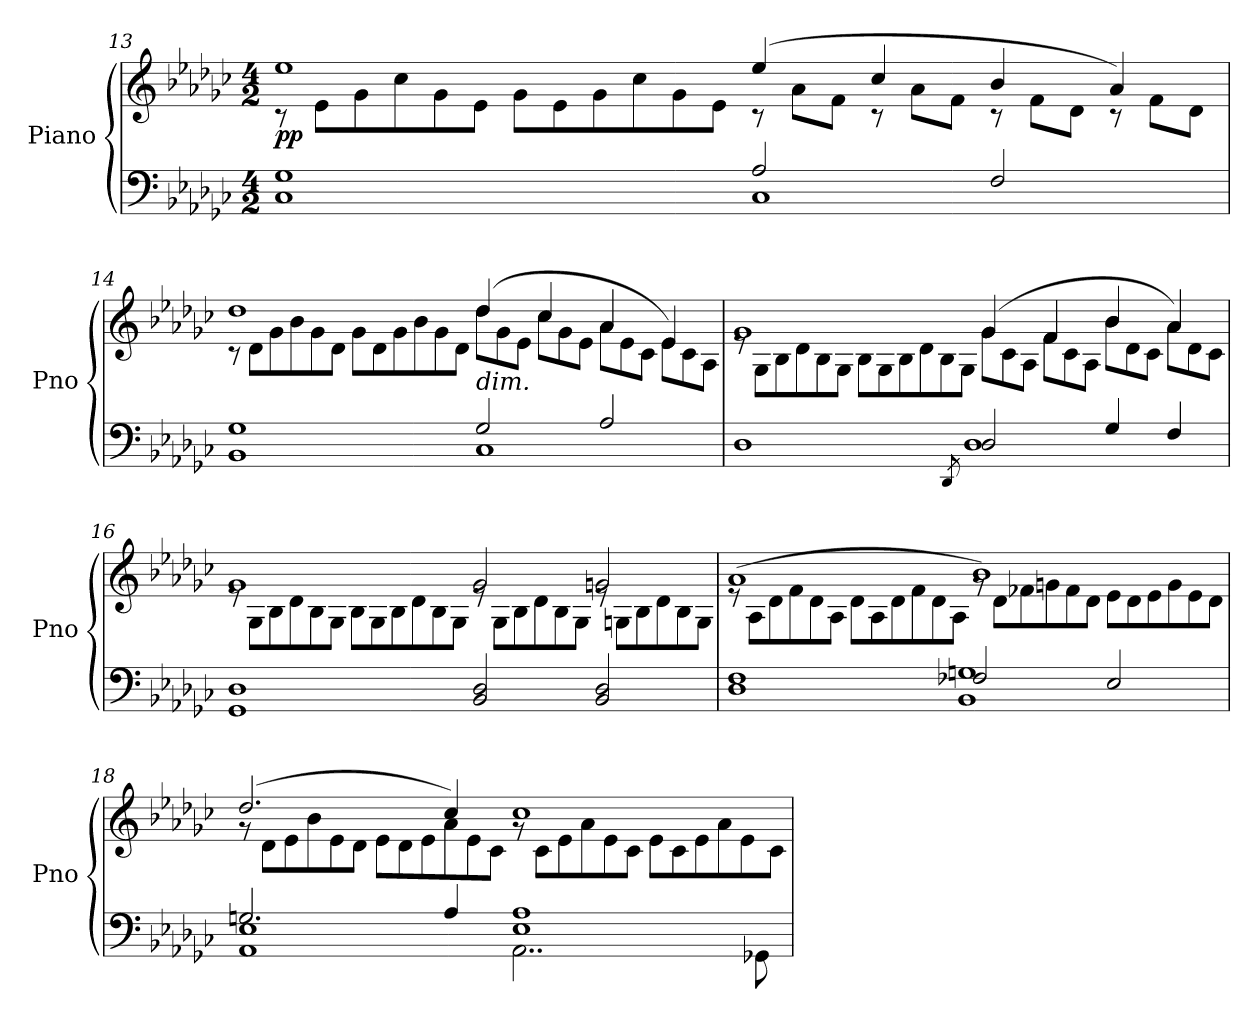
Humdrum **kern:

**kern	**kern	**dynam
*part1	*part1	*part1
*staff2	*staff1	*staff1/2
*I"Piano	*	*
*I'Pno	*	*
!!LO:LB:g=z
*clefF4	*clefG2	*
*k[b-e-a-d-g-c-]	*k[b-e-a-d-g-c-]	*
*M4/2	*M4/2	*
=13	=13	=13
*^	*^	*
*	*	*	*Xtuplet	*
!	!	!	!	!LO:DY:b
1C- 1G-	1ryy	1ee-	12r	pp
.	.	.	12e-\L	.
.	.	.	12g-\	.
.	.	.	12cc-\	.
.	.	.	12g-\	.
.	.	.	12e-\J	.
.	.	.	12g-\L	.
.	.	.	12e-\	.
.	.	.	12g-\	.
.	.	.	12cc-\	.
.	.	.	12g-\	.
.	.	.	12e-\J	.
2A-/	1C-	(4ee-/	12r	.
.	.	.	12a-\L	.
.	.	.	12f\J	.
.	.	4cc-/	12r	.
.	.	.	12a-\L	.
.	.	.	12f\J	.
2F/	.	4b-/	12r	.
.	.	.	12f\L	.
.	.	.	12d-\J	.
.	.	4a-/)	12r	.
.	.	.	12f\L	.
.	.	.	12d-\J	.
=14	=14	=14	=14	=14
1BB- 1G-	1ryy	1dd-	12r	.
.	.	.	12d-\L	.
.	.	.	12g-\	.
.	.	.	12b-\	.
.	.	.	12g-\	.
.	.	.	12d-\J	.
.	.	.	12g-\L	.
.	.	.	12d-\	.
.	.	.	12g-\	.
.	.	.	12b-\	.
.	.	.	12g-\	.
.	.	.	12d-\J	.
!	!	!LO:TX:b:i:t=dim.	!	!
2G-/	1C-	(4dd-/	12dd-\L	.
.	.	.	12g-\	.
.	.	.	12e-\J	.
.	.	4cc-/	12cc-\L	.
.	.	.	12g-\	.
.	.	.	12e-\J	.
2A-/	.	4a-/	12a-\L	.
.	.	.	12e-\	.
.	.	.	12c-\J	.
.	.	4e-/)	12e-\L	.
.	.	.	12c-\	.
.	.	.	12A-\J	.
!!LO:LB:g=z	!!
=15	=15	=15	=15	=15
1D-	1ryy	1g-	12re	.
.	.	.	12G-\L	.
.	.	.	12B-\	.
.	.	.	12d-\	.
.	.	.	12B-\	.
.	.	.	12G-\J	.
.	.	.	12B-\L	.
.	.	.	12G-\	.
.	.	.	12B-\	.
.	.	.	12d-\	.
.	.	.	12B-\	.
.	.	.	12G-\J	.
8qDD-/	.	.	.	.
2D-/	1D-	(4g-/	12g-\L	.
.	.	.	12c-\	.
.	.	.	12A-\J	.
.	.	4f/	12f\L	.
.	.	.	12c-\	.
.	.	.	12A-\J	.
4G-/	.	4b-/	12b-\L	.
.	.	.	12d-\	.
.	.	.	12c-\J	.
4F/	.	4a-/)	12a-\L	.
.	.	.	12d-\	.
.	.	.	12c-\J	.
*v	*v	*	*	*
!!LO:LB:g=z	!!
=16	=16	=16	=16
1GG- 1D-	1g-	12re	.
.	.	12G-\L	.
.	.	12B-\	.
.	.	12d-\	.
.	.	12B-\	.
.	.	12G-\J	.
.	.	12B-\L	.
.	.	12G-\	.
.	.	12B-\	.
.	.	12d-\	.
.	.	12B-\	.
.	.	12G-\J	.
2BB-/ 2D-/	2g-/	12re	.
.	.	12G-\L	.
.	.	12B-\	.
!	!	!	!LO:DY:b
.	.	12d-\	other-dynamics
.	.	12B-\	.
.	.	12G-\J	.
2BB-/ 2D-/	2gn/	12re	.
.	.	12Gn\L	.
.	.	12B-\	.
.	.	12d-\	.
.	.	12B-\	.
.	.	12G\J	.
!!LO:LB:g=z	!!
=17	=17	=17	=17
*^	*	*	*
1D- 1F	1ryy	(1a-	12re	.
.	.	.	12A-\L	.
.	.	.	12d-\	.
.	.	.	12f\	.
.	.	.	12d-\	.
.	.	.	12A-\J	.
.	.	.	12d-\L	.
.	.	.	12A-\	.
.	.	.	12d-\	.
.	.	.	12f\	.
.	.	.	12d-\	.
.	.	.	12A-\J	.
2F-X/	1BB- 1Gn	1b-)	12rg	.
.	.	.	12d-\L	.
.	.	.	12f-X\	.
.	.	.	12gn\	.
.	.	.	12f-\	.
.	.	.	12d-\J	.
2E-/	.	.	12e-\L	.
.	.	.	12d-\	.
.	.	.	12e-\	.
.	.	.	12g\	.
.	.	.	12e-\	.
.	.	.	12d-\J	.
!!LO:LB:g=z	!!
=18	=18	=18	=18	=18
2.Gn/	1AA- 1E-	(2.dd-/	12rg	.
.	.	.	12d-\L	.
.	.	.	12e-\	.
.	.	.	12b-\	.
.	.	.	12e-\	.
.	.	.	12d-\J	.
.	.	.	12e-\L	.
.	.	.	12d-\	.
.	.	.	12e-\	.
4A-/	.	4cc-/)	12a-\	.
.	.	.	12e-\	.
.	.	.	12c-\J	.
1E- 1A-	2..AA-\	1cc-	12rg	.
.	.	.	12c-\L	.
.	.	.	12e-\	.
.	.	.	12a-\	.
.	.	.	12e-\	.
.	.	.	12c-\J	.
.	.	.	12e-\L	.
.	.	.	12c-\	.
.	.	.	12e-\	.
.	.	.	12a-\	.
.	.	.	12e-\	.
.	8GG-X\	.	.	.
.	.	.	12c-\J	.
*v	*v	*	*	*
*	*v	*v	*
=	=	=
*-	*-	*-
